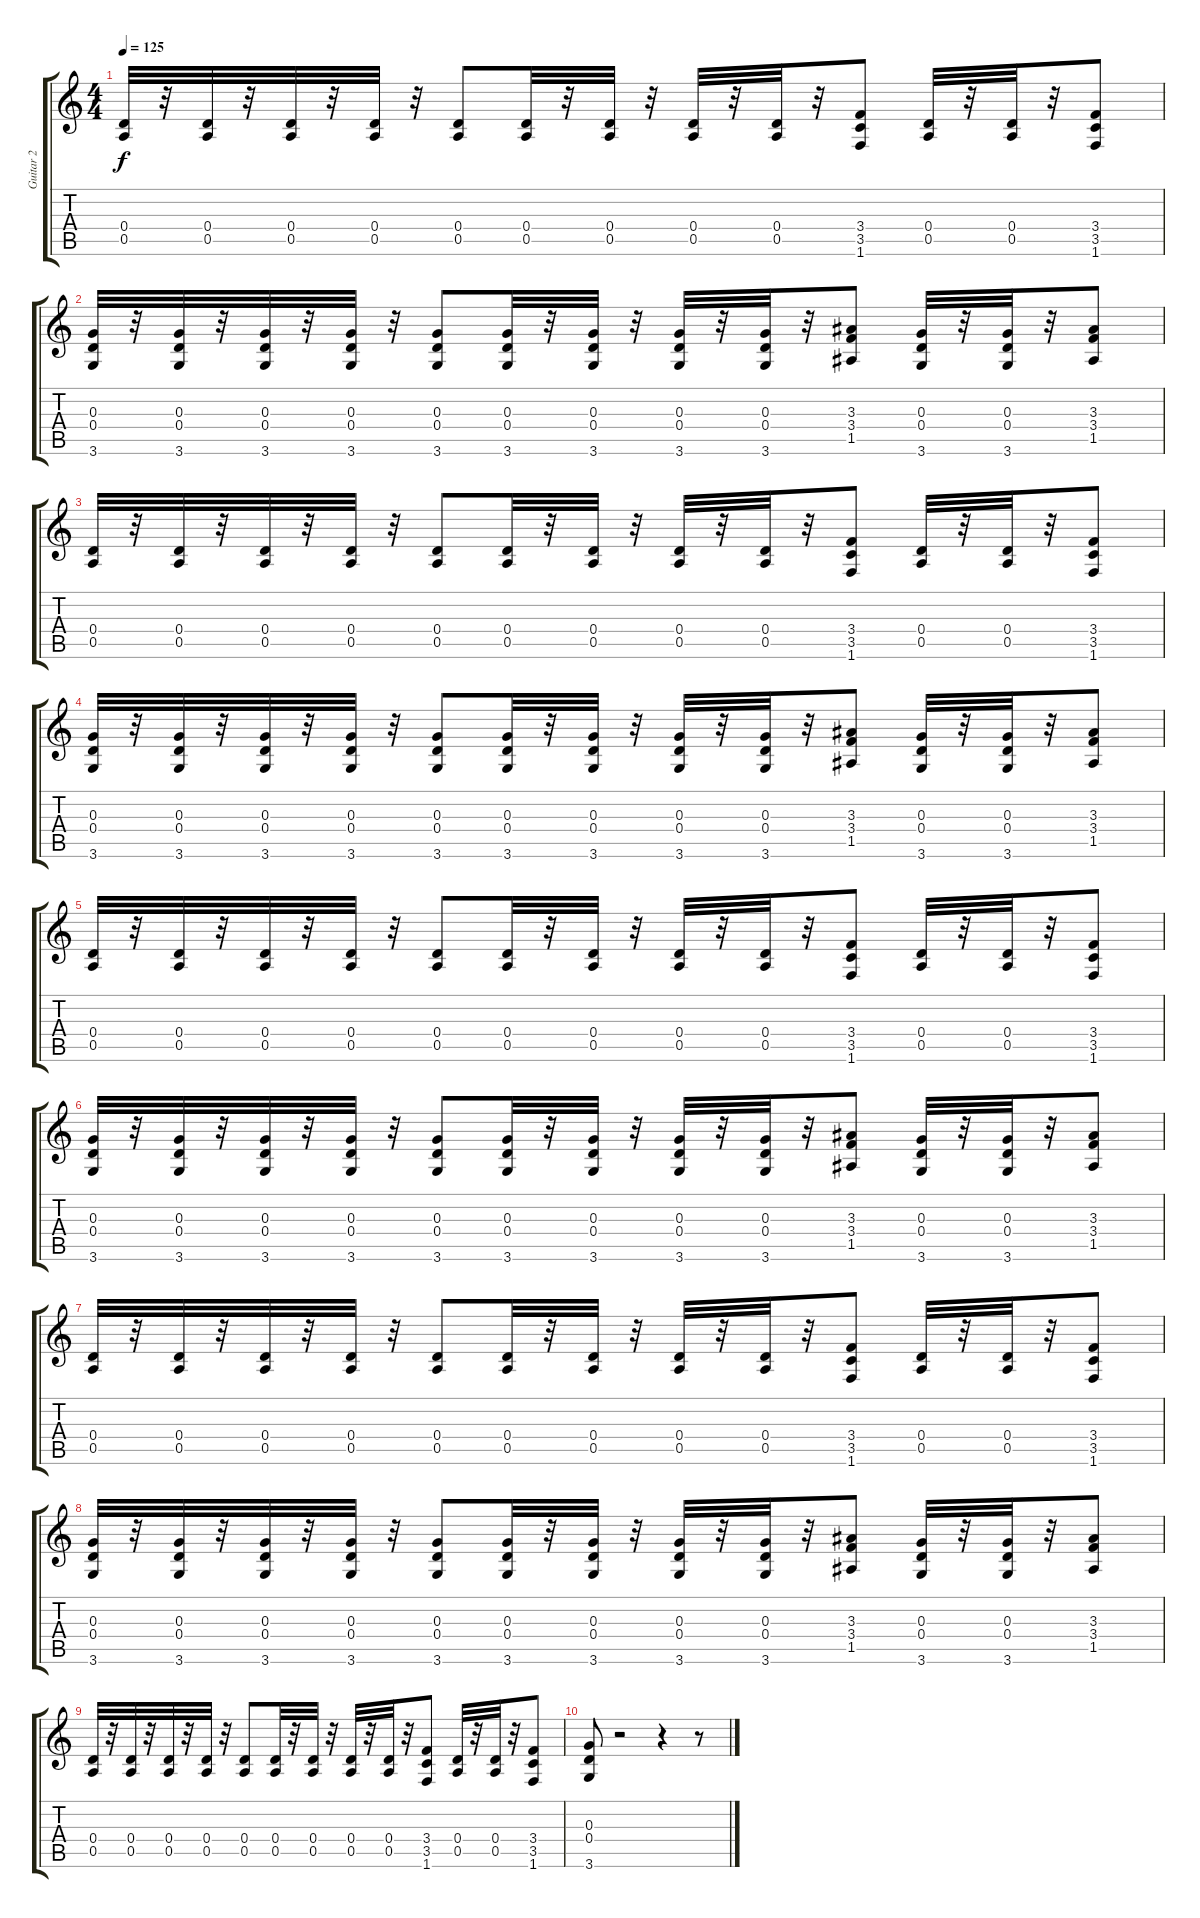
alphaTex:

\track ("Guitar 2" "Guitar 2") {instrument distortionguitar}
\staff {score tabs}
\tuning (E4 B3 G3 D3 A2 E2) {hide}
\ts (4 4)
\tempo 125
\clef g2
\ks c
(0.4 0.5).32{dy f} r.32 (0.4 0.5).32 r.32 (0.4 0.5).32 r.32 (0.4 0.5).32 r.32 (0.4 0.5).8 (0.4 0.5).32 r.32 (0.4 0.5).32 r.32 (0.4 0.5).32 r.32 (0.4 0.5).32 r.32 (3.4 3.5 1.6).8 (0.4 0.5).32 r.32 (0.4 0.5).32 r.32 (3.4 3.5 1.6).8 |
(0.3 0.4 3.6).32 r.32 (0.3 0.4 3.6).32 r.32 (0.3 0.4 3.6).32 r.32 (0.3 0.4 3.6).32 r.32 (0.3 0.4 3.6).8 (0.3 0.4 3.6).32 r.32 (0.3 0.4 3.6).32 r.32 (0.3 0.4 3.6).32 r.32 (0.3 0.4 3.6).32 r.32 (3.3 3.4 1.5).8 (0.3 0.4 3.6).32 r.32 (0.3 0.4 3.6).32 r.32 (3.3 3.4 1.5).8 |
(0.4 0.5).32 r.32 (0.4 0.5).32 r.32 (0.4 0.5).32 r.32 (0.4 0.5).32 r.32 (0.4 0.5).8 (0.4 0.5).32 r.32 (0.4 0.5).32 r.32 (0.4 0.5).32 r.32 (0.4 0.5).32 r.32 (3.4 3.5 1.6).8 (0.4 0.5).32 r.32 (0.4 0.5).32 r.32 (3.4 3.5 1.6).8 |
(0.3 0.4 3.6).32 r.32 (0.3 0.4 3.6).32 r.32 (0.3 0.4 3.6).32 r.32 (0.3 0.4 3.6).32 r.32 (0.3 0.4 3.6).8 (0.3 0.4 3.6).32 r.32 (0.3 0.4 3.6).32 r.32 (0.3 0.4 3.6).32 r.32 (0.3 0.4 3.6).32 r.32 (3.3 3.4 1.5).8 (0.3 0.4 3.6).32 r.32 (0.3 0.4 3.6).32 r.32 (3.3 3.4 1.5).8 |
(0.4 0.5).32 r.32 (0.4 0.5).32 r.32 (0.4 0.5).32 r.32 (0.4 0.5).32 r.32 (0.4 0.5).8 (0.4 0.5).32 r.32 (0.4 0.5).32 r.32 (0.4 0.5).32 r.32 (0.4 0.5).32 r.32 (3.4 3.5 1.6).8 (0.4 0.5).32 r.32 (0.4 0.5).32 r.32 (3.4 3.5 1.6).8 |
(0.3 0.4 3.6).32 r.32 (0.3 0.4 3.6).32 r.32 (0.3 0.4 3.6).32 r.32 (0.3 0.4 3.6).32 r.32 (0.3 0.4 3.6).8 (0.3 0.4 3.6).32 r.32 (0.3 0.4 3.6).32 r.32 (0.3 0.4 3.6).32 r.32 (0.3 0.4 3.6).32 r.32 (3.3 3.4 1.5).8 (0.3 0.4 3.6).32 r.32 (0.3 0.4 3.6).32 r.32 (3.3 3.4 1.5).8 |
(0.4 0.5).32 r.32 (0.4 0.5).32 r.32 (0.4 0.5).32 r.32 (0.4 0.5).32 r.32 (0.4 0.5).8 (0.4 0.5).32 r.32 (0.4 0.5).32 r.32 (0.4 0.5).32 r.32 (0.4 0.5).32 r.32 (3.4 3.5 1.6).8 (0.4 0.5).32 r.32 (0.4 0.5).32 r.32 (3.4 3.5 1.6).8 |
(0.3 0.4 3.6).32 r.32 (0.3 0.4 3.6).32 r.32 (0.3 0.4 3.6).32 r.32 (0.3 0.4 3.6).32 r.32 (0.3 0.4 3.6).8 (0.3 0.4 3.6).32 r.32 (0.3 0.4 3.6).32 r.32 (0.3 0.4 3.6).32 r.32 (0.3 0.4 3.6).32 r.32 (3.3 3.4 1.5).8 (0.3 0.4 3.6).32 r.32 (0.3 0.4 3.6).32 r.32 (3.3 3.4 1.5).8 |
(0.4 0.5).32 r.32 (0.4 0.5).32 r.32 (0.4 0.5).32 r.32 (0.4 0.5).32 r.32 (0.4 0.5).8 (0.4 0.5).32 r.32 (0.4 0.5).32 r.32 (0.4 0.5).32 r.32 (0.4 0.5).32 r.32 (3.4 3.5 1.6).8 (0.4 0.5).32 r.32 (0.4 0.5).32 r.32 (3.4 3.5 1.6).8 |
(0.3 0.4 3.6).8 r.2 r.4 r.8
